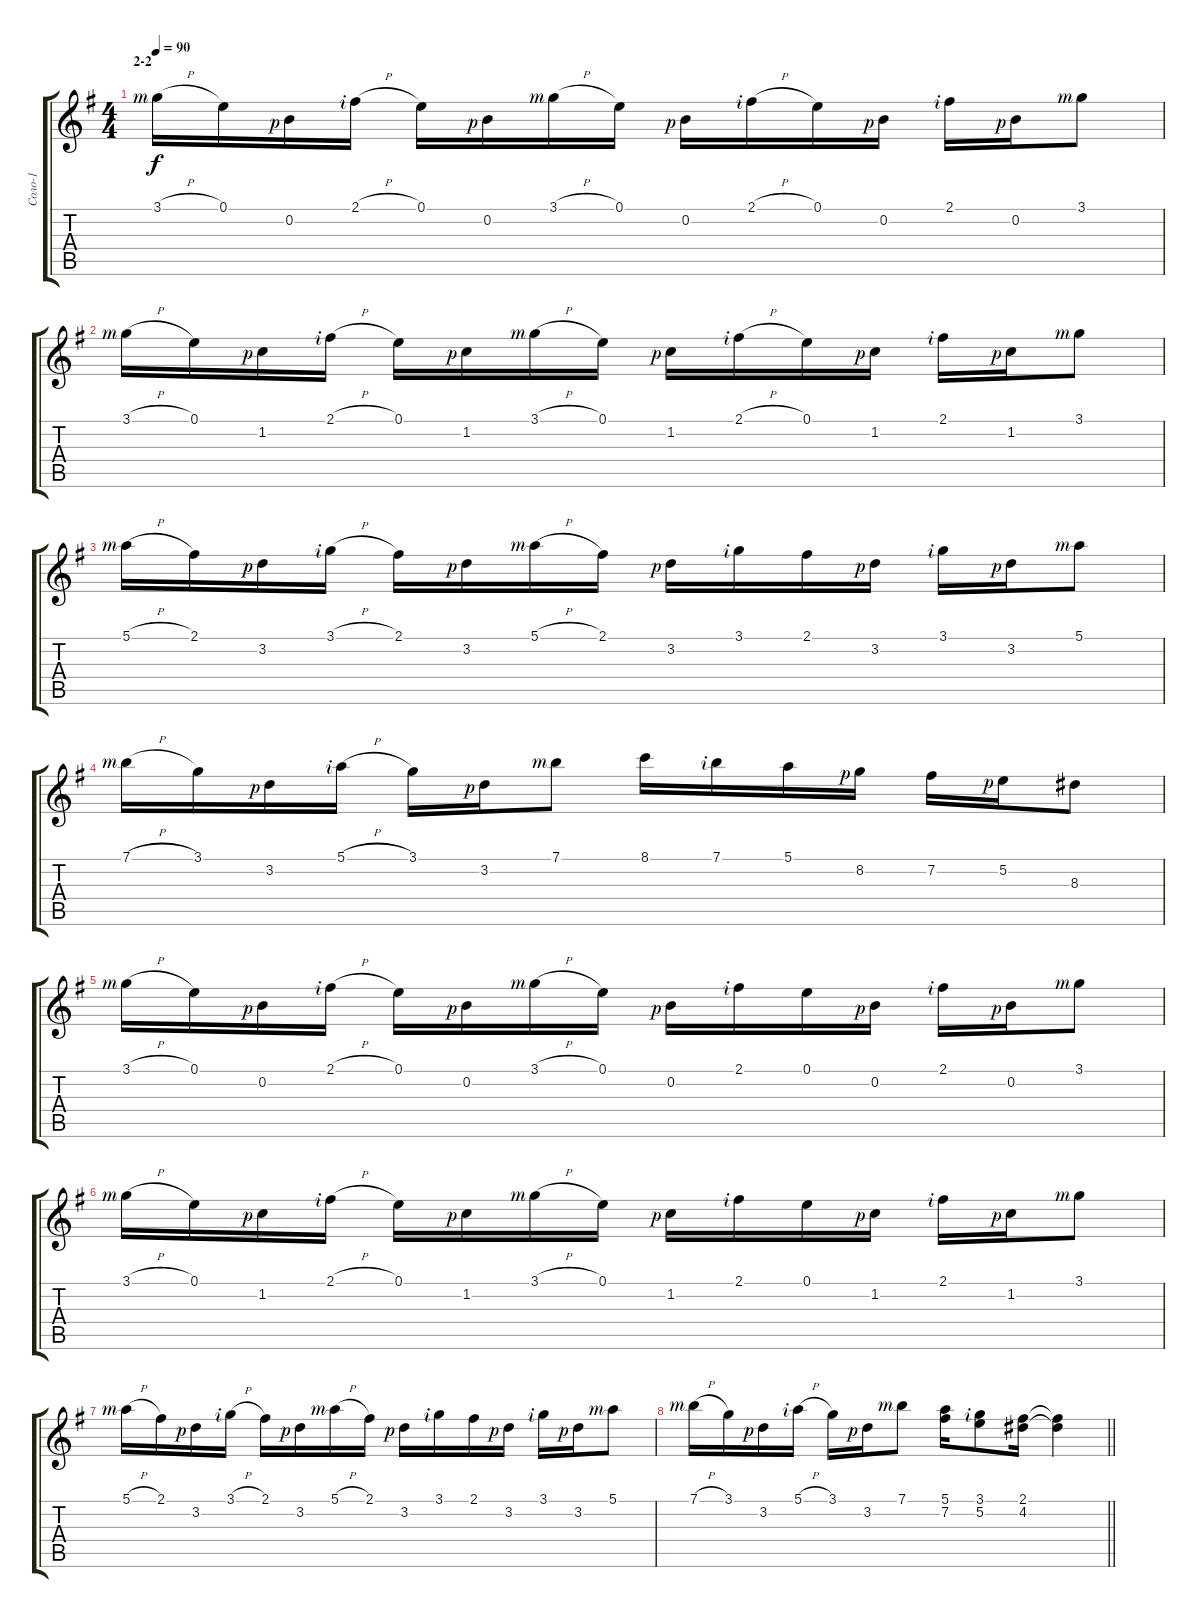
\track ("Соло-1" "Соло-1") {instrument acousticguitarsteel}
\staff {score tabs}
\tuning (E4 B3 G3 D3 A2 E2) {hide}
\ts (4 4)
\section ("" "2-2")
\tempo 90
\clef g2
\ks eminor
3.1{h rf 3}.16{dy f} 0.1.16 0.2{rf 1}.16 2.1{h rf 2}.16 0.1.16 0.2{rf 1}.16 3.1{h rf 3}.16 0.1.16 0.2{rf 1}.16 2.1{h rf 2}.16 0.1.16 0.2{rf 1}.16 2.1{rf 2}.16 0.2{rf 1}.16 3.1{rf 3}.8 |
3.1{h rf 3}.16 0.1.16 1.2{rf 1}.16 2.1{h rf 2}.16 0.1.16 1.2{rf 1}.16 3.1{h rf 3}.16 0.1.16 1.2{rf 1}.16 2.1{h rf 2}.16 0.1.16 1.2{rf 1}.16 2.1{rf 2}.16 1.2{rf 1}.16 3.1{rf 3}.8 |
5.1{h rf 3}.16 2.1.16 3.2{rf 1}.16 3.1{h rf 2}.16 2.1.16 3.2{rf 1}.16 5.1{h rf 3}.16 2.1.16 3.2{rf 1}.16 3.1{rf 2}.16 2.1.16 3.2{rf 1}.16 3.1{rf 2}.16 3.2{rf 1}.16 5.1{rf 3}.8 |
7.1{h rf 3}.16 3.1.16 3.2{rf 1}.16 5.1{h rf 2}.16 3.1.16 3.2{rf 1}.16 7.1{rf 3}.8 8.1.16 7.1{rf 2}.16 5.1.16 8.2{rf 1}.16 7.2.16 5.2{rf 1}.16 8.3.8 |
3.1{h rf 3}.16 0.1.16 0.2{rf 1}.16 2.1{h rf 2}.16 0.1.16 0.2{rf 1}.16 3.1{h rf 3}.16 0.1.16 0.2{rf 1}.16 2.1{rf 2}.16 0.1.16 0.2{rf 1}.16 2.1{rf 2}.16 0.2{rf 1}.16 3.1{rf 3}.8 |
3.1{h rf 3}.16 0.1.16 1.2{rf 1}.16 2.1{h rf 2}.16 0.1.16 1.2{rf 1}.16 3.1{h rf 3}.16 0.1.16 1.2{rf 1}.16 2.1{rf 2}.16 0.1.16 1.2{rf 1}.16 2.1{rf 2}.16 1.2{rf 1}.16 3.1{rf 3}.8 |
5.1{h rf 3}.16 2.1.16 3.2{rf 1}.16 3.1{h rf 2}.16 2.1.16 3.2{rf 1}.16 5.1{h rf 3}.16 2.1.16 3.2{rf 1}.16 3.1{rf 2}.16 2.1.16 3.2{rf 1}.16 3.1{rf 2}.16 3.2{rf 1}.16 5.1{rf 3}.8 |
\barLineRight lightlight
7.1{h rf 3}.16 3.1.16 3.2{rf 1}.16 5.1{h rf 2}.16 3.1.16 3.2{rf 1}.16 7.1{rf 3}.8 (5.1 7.2).16 (3.1{rf 2} 5.2).8 (2.1 4.2).16 (2.1{t} 4.2{t}).4
